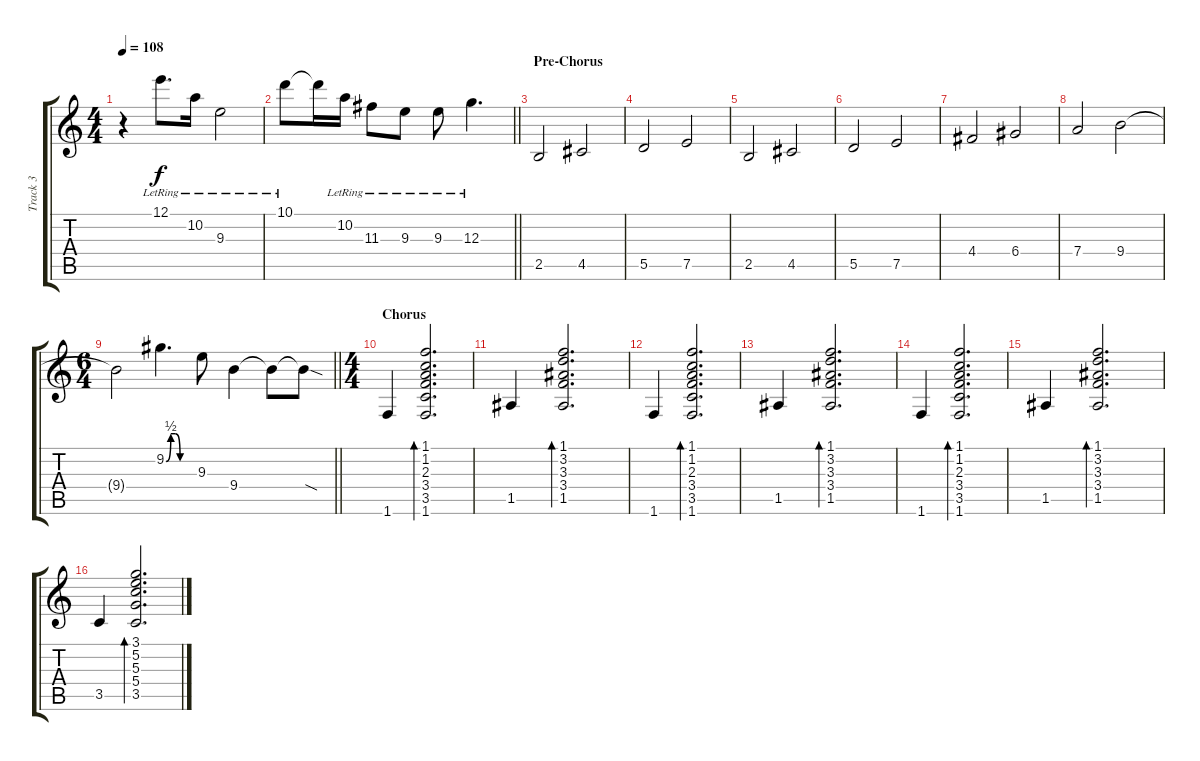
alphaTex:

\track ("Track 3" "Track 3") {instrument distortionguitar}
\staff {score tabs}
\tuning (E4 B3 G3 D3 A2 E2) {hide}
\ts (4 4)
\tempo 108
\clef g2
\ks c
r.4{dy f} 12.1{lr}.8{d} 10.2{lr}.16 9.3{lr}.2 |
\barLineRight lightlight
10.1{lr}.8 10.1{t}.16 10.2{lr}.16 11.3{lr}.8 9.3{lr}.8 9.3{lr}.8 12.3{lr}.4{d} |
\section ("" "Pre-Chorus")
2.5.2{volume 11 instrument distortionguitar} 4.5.2 |
5.5.2 7.5.2 |
2.5.2 4.5.2 |
5.5.2 7.5.2 |
4.4.2 6.4.2 |
7.4.2 9.4.2 |
\ts (6 4)
\barLineRight lightlight
9.4{t}.2 9.2{be (custom 0 0 10 2 20 2 30 0 60 0)}.4{d} 9.3.8 9.4.4 9.4{t}.8 9.4{sod t}.8 |
\ts (4 4)
\section ("" "Chorus")
1.6.4{volume 4 instrument distortionguitar} (1.1 1.2 2.3 3.4 3.5 1.6).2{d bd 480} |
1.5.4 (1.1 3.2 3.3 3.4 1.5).2{d bd 480} |
1.6.4 (1.1 1.2 2.3 3.4 3.5 1.6).2{d bd 480} |
1.5.4 (1.1 3.2 3.3 3.4 1.5).2{d bd 480} |
1.6.4 (1.1 1.2 2.3 3.4 3.5 1.6).2{d bd 480} |
1.5.4 (1.1 3.2 3.3 3.4 1.5).2{d bd 480} |
3.5.4 (3.1 5.2 5.3 5.4 3.5).2{d bd 480}
